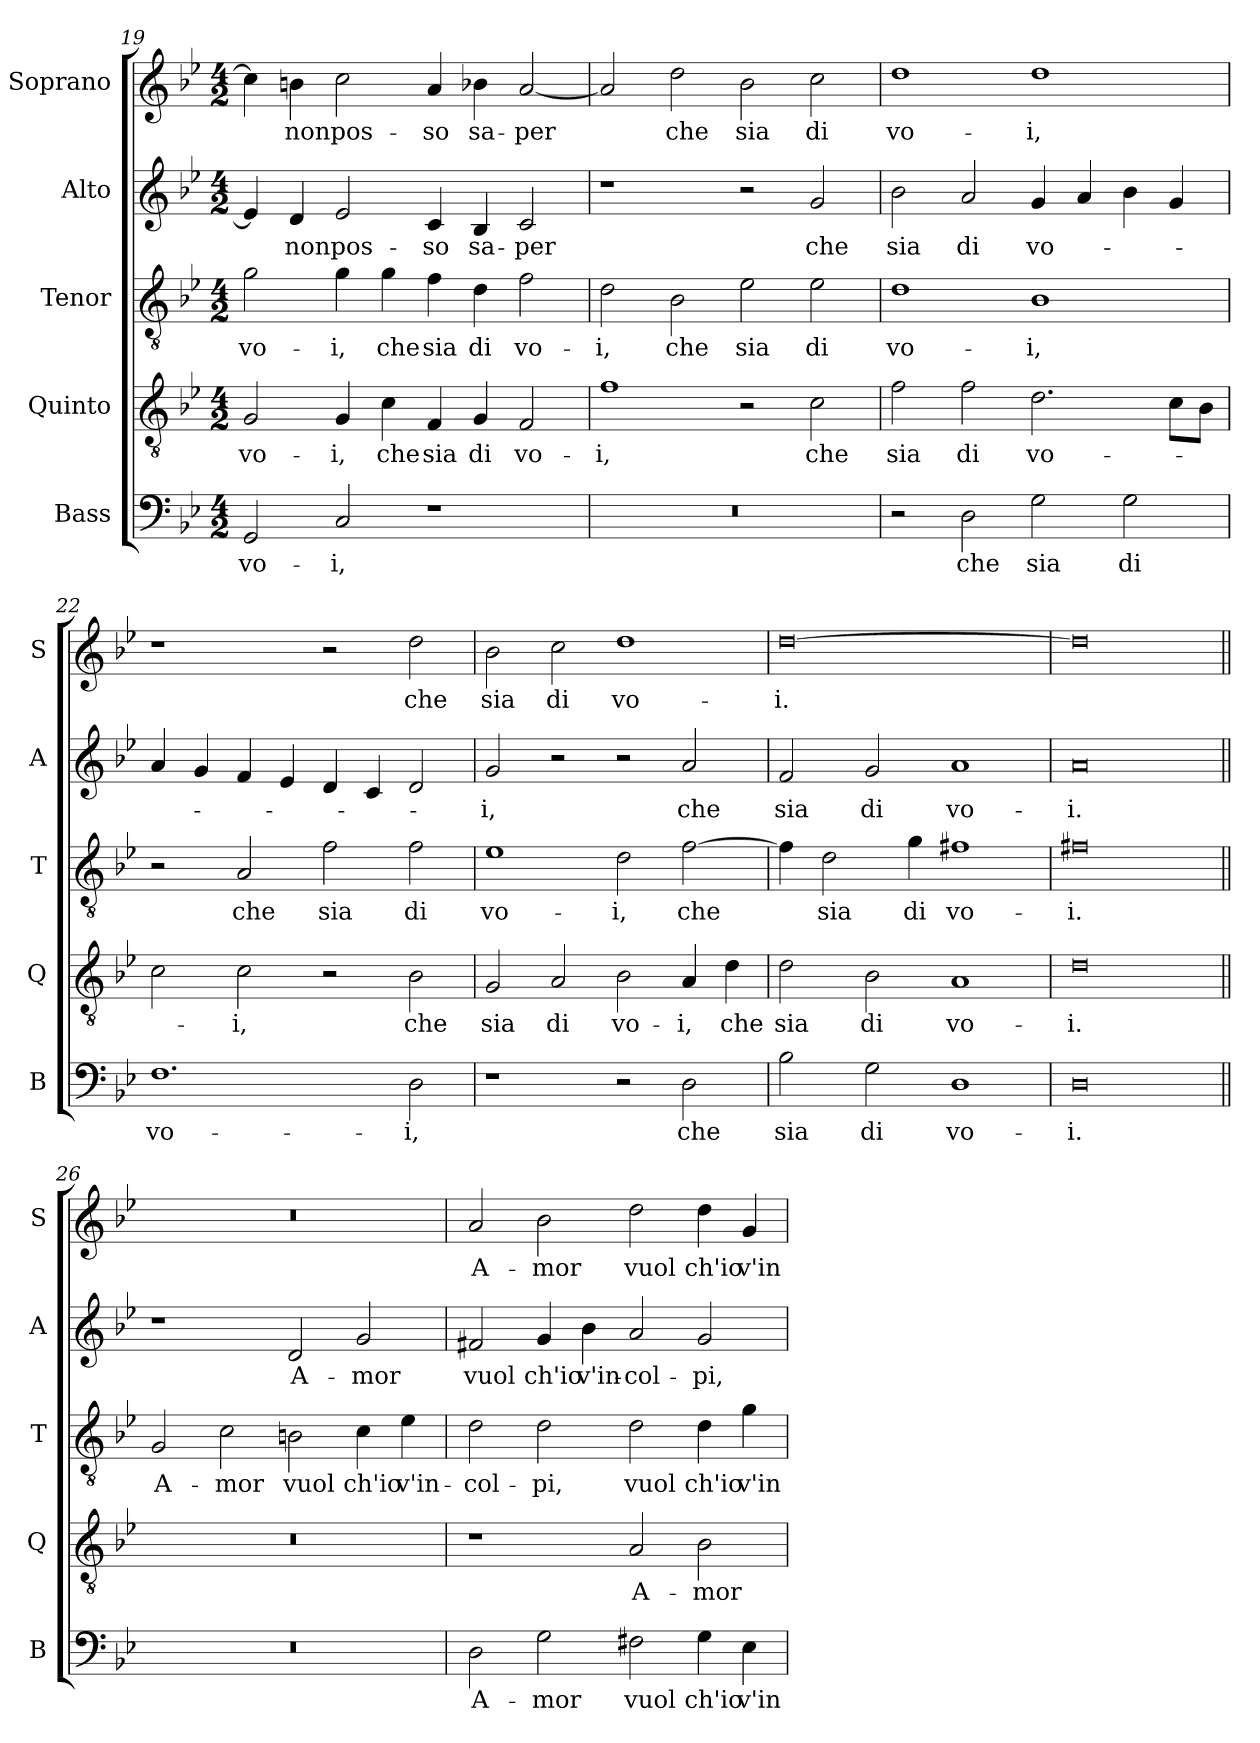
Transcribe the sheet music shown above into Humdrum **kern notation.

**kern	**text	**kern	**text	**kern	**text	**kern	**text	**kern	**text
*part5	*part5	*part4	*part4	*part3	*part3	*part2	*part2	*part1	*part1
*staff5	*staff5	*staff4	*staff4	*staff3	*staff3	*staff2	*staff2	*staff1	*staff1
*I"Bass	*	*I"Quinto	*	*I"Tenor	*	*I"Alto	*	*I"Soprano	*
*I'B	*	*I'Q	*	*I'T	*	*I'A	*	*I'S	*
*clefF4	*	*clefGv2	*	*clefGv2	*	*clefG2	*	*clefG2	*
*k[b-e-]	*	*k[b-e-]	*	*k[b-e-]	*	*k[b-e-]	*	*k[b-e-]	*
*B-:	*	*B-:	*	*B-:	*	*B-:	*	*B-:	*
*M4/2	*	*M4/2	*	*M4/2	*	*M4/2	*	*M4/2	*
=19	=19	=19	=19	=19	=19	=19	=19	=19	=19
!	!LO:LY:b	!	!LO:LY:b	!	!LO:LY:b	!	!	!	!
2GG/	vo-	2G/	vo-	2g\	vo-	4e-/]	.	4cc\]	.
!	!	!	!	!	!	!	!LO:LY:b	!	!LO:LY:b
.	.	.	.	.	.	4d/	non	4bn\	non
!	!LO:LY:b	!	!LO:LY:b	!	!LO:LY:b	!	!LO:LY:b	!	!LO:LY:b
2C/	-i,	4G/	-i,	4g\	-i,	2e-/	pos-	2cc\	pos-
!	!	!	!LO:LY:b	!	!LO:LY:b	!	!	!	!
.	.	4c\	che	4g\	che	.	.	.	.
!	!	!	!LO:LY:b	!	!LO:LY:b	!	!LO:LY:b	!	!LO:LY:b
1r	.	4F/	sia	4f\	sia	4c/	-so	4a/	-so
!	!	!	!LO:LY:b	!	!LO:LY:b	!	!LO:LY:b	!	!LO:LY:b
.	.	4G/	di	4d\	di	4B-/	sa-	4b-X\	sa-
!	!	!	!LO:LY:b	!	!LO:LY:b	!	!LO:LY:b	!	!LO:LY:b
.	.	2F/	vo-	2f\	vo-	2c/	-per	[2a/	-per
=20	=20	=20	=20	=20	=20	=20	=20	=20	=20
!	!	!	!LO:LY:b	!	!LO:LY:b	!	!	!	!
0r	.	1f	-i,	2d\	-i,	1r	.	2a/]	.
!	!	!	!	!	!LO:LY:b	!	!	!	!LO:LY:b
.	.	.	.	2B-\	che	.	.	2dd\	che
!	!	!	!	!	!LO:LY:b	!	!	!	!LO:LY:b
.	.	2r	.	2e-\	sia	2r	.	2b-\	sia
!	!	!	!LO:LY:b	!	!LO:LY:b	!	!LO:LY:b	!	!LO:LY:b
.	.	2c\	che	2e-\	di	2g/	che	2cc\	di
!!LO:LB:g=z
=21	=21	=21	=21	=21	=21	=21	=21	=21	=21
!	!	!	!LO:LY:b	!	!LO:LY:b	!	!LO:LY:b	!	!LO:LY:b
2r	.	2f\	sia	1d	vo-	2b-\	sia	1dd	vo-
!	!LO:LY:b	!	!LO:LY:b	!	!	!	!LO:LY:b	!	!
2D\	che	2f\	di	.	.	2a/	di	.	.
!	!LO:LY:b	!	!LO:LY:b	!	!LO:LY:b	!	!LO:LY:b	!	!LO:LY:b
2G\	sia	2.d\	vo-	1B-	-i,	4g/	vo-	1dd	-i,
.	.	.	.	.	.	4a/	.	.	.
!	!LO:LY:b	!	!	!	!	!	!	!	!
2G\	di	.	.	.	.	4b-\	.	.	.
.	.	8c\L	.	.	.	4g/	.	.	.
.	.	8B-\J	.	.	.	.	.	.	.
=22	=22	=22	=22	=22	=22	=22	=22	=22	=22
!	!LO:LY:b	!	!	!	!	!	!	!	!
1.F	vo-	2c\	.	2r	.	4a/	.	1r	.
.	.	.	.	.	.	4g/	.	.	.
!	!	!	!LO:LY:b	!	!LO:LY:b	!	!	!	!
.	.	2c\	-i,	2A/	che	4f/	.	.	.
.	.	.	.	.	.	4e-/	.	.	.
!	!	!	!	!	!LO:LY:b	!	!	!	!
.	.	2r	.	2f\	sia	4d/	.	2r	.
.	.	.	.	.	.	4c/	.	.	.
!	!LO:LY:b	!	!LO:LY:b	!	!LO:LY:b	!	!	!	!LO:LY:b
2D\	-i,	2B-\	che	2f\	di	2d/	.	2dd\	che
=23	=23	=23	=23	=23	=23	=23	=23	=23	=23
!	!	!	!LO:LY:b	!	!LO:LY:b	!	!LO:LY:b	!	!LO:LY:b
1r	.	2G/	sia	1e-	vo-	2g/	-i,	2b-\	sia
!	!	!	!LO:LY:b	!	!	!	!	!	!LO:LY:b
.	.	2A/	di	.	.	2r	.	2cc\	di
!	!	!	!LO:LY:b	!	!LO:LY:b	!	!	!	!LO:LY:b
2r	.	2B-\	vo-	2d\	-i,	2r	.	1dd	vo-
!	!LO:LY:b	!	!LO:LY:b	!	!LO:LY:b	!	!LO:LY:b	!	!
2D\	che	4A/	-i,	[2f\	che	2a/	che	.	.
!	!	!	!LO:LY:b	!	!	!	!	!	!
.	.	4d\	che	.	.	.	.	.	.
=24	=24	=24	=24	=24	=24	=24	=24	=24	=24
!	!LO:LY:b	!	!LO:LY:b	!	!	!	!LO:LY:b	!	!LO:LY:b
2B-\	sia	2d\	sia	4f\]	.	2f/	sia	[0dd	-i.
!	!	!	!	!	!LO:LY:b	!	!	!	!
.	.	.	.	2d\	sia	.	.	.	.
!	!LO:LY:b	!	!LO:LY:b	!	!	!	!LO:LY:b	!	!
2G\	di	2B-\	di	.	.	2g/	di	.	.
!	!	!	!	!	!LO:LY:b	!	!	!	!
.	.	.	.	4g\	di	.	.	.	.
!	!LO:LY:b	!	!LO:LY:b	!	!LO:LY:b	!	!LO:LY:b	!	!
1D	vo-	1A	vo-	1f#X	vo-	1a	vo-	.	.
!!LO:PB:g=z
=25	=25	=25	=25	=25	=25	=25	=25	=25	=25
!	!LO:LY:b	!	!LO:LY:b	!	!LO:LY:b	!	!LO:LY:b	!	!
0D	-i.	0d	-i.	0f#X	-i.	0a	-i.	0dd]	.
=26||	=26||	=26||	=26||	=26||	=26||	=26||	=26||	=26||	=26||
!	!	!	!	!	!LO:LY:b	!	!	!	!
0r	.	0r	.	2G/	A-	1r	.	0r	.
!	!	!	!	!	!LO:LY:b	!	!	!	!
.	.	.	.	2c\	-mor	.	.	.	.
!	!	!	!	!	!LO:LY:b	!	!LO:LY:b	!	!
.	.	.	.	2Bn\	vuol	2d/	A-	.	.
!	!	!	!	!	!LO:LY:b	!	!LO:LY:b	!	!
.	.	.	.	4c\	ch'io	2g/	-mor	.	.
!	!	!	!	!	!LO:LY:b	!	!	!	!
.	.	.	.	4e-\	v'in-	.	.	.	.
=27	=27	=27	=27	=27	=27	=27	=27	=27	=27
!	!LO:LY:b	!	!	!	!LO:LY:b	!	!LO:LY:b	!	!LO:LY:b
2D\	A-	1r	.	2d\	-col-	2f#X/	vuol	2a/	A-
!	!LO:LY:b	!	!	!	!LO:LY:b	!	!LO:LY:b	!	!LO:LY:b
2G\	-mor	.	.	2d\	-pi,	4g/	ch'io	2b-\	-mor
!	!	!	!	!	!	!	!LO:LY:b	!	!
.	.	.	.	.	.	4b-\	v'in-	.	.
!	!LO:LY:b	!	!LO:LY:b	!	!LO:LY:b	!	!LO:LY:b	!	!LO:LY:b
2F#X\	vuol	2A/	A-	2d\	vuol	2a/	-col-	2dd\	vuol
!	!LO:LY:b	!	!LO:LY:b	!	!LO:LY:b	!	!LO:LY:b	!	!LO:LY:b
4G\	ch'io	2B-\	-mor	4d\	ch'io	2g/	-pi,	4dd\	ch'io
!	!LO:LY:b	!	!	!	!LO:LY:b	!	!	!	!LO:LY:b
4E-\	v'in-	.	.	4g\	v'in-	.	.	4g/	v'in-
=	=	=	=	=	=	=	=	=	=
*-	*-	*-	*-	*-	*-	*-	*-	*-	*-
